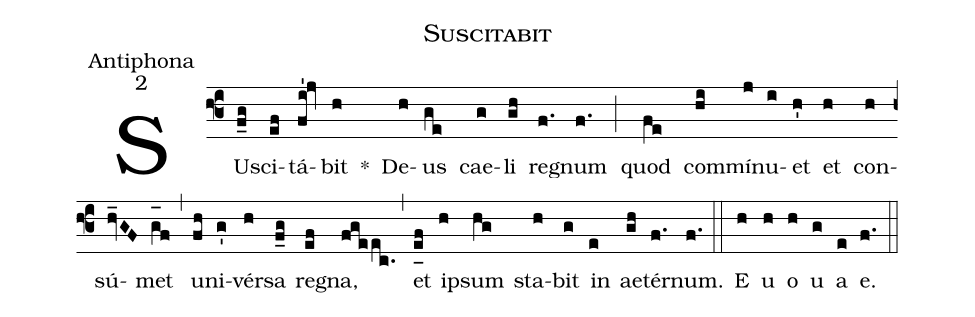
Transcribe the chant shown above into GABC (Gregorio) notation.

name:Suscitabit;
office-part:Antiphona;
mode:2;
%%
(f3) SUs(f_g)ci(ef)tá(fi'!jv)bit(h) *() De(h)us(ge) cae(g)li(gh) re(f.)gnum(f.) (;) quod(fe) com(hi)mí(j)nu(i)et(h') et(h) con(h)sú(hv_GF)met(g_[oh:h]f) (,) u(fh)ni(g')vér(h)sa(f_g) re(ef)gna,(fgeec.) (,) et(e_[uh:l]f) i(h)psum(hg) sta(h)bit(g) in(e) ae(gh)tér(f.)num.(f.) (::) <eu>E(h) u(h) o(h) u(g) a(e) e.</eu>(f.) (::)
